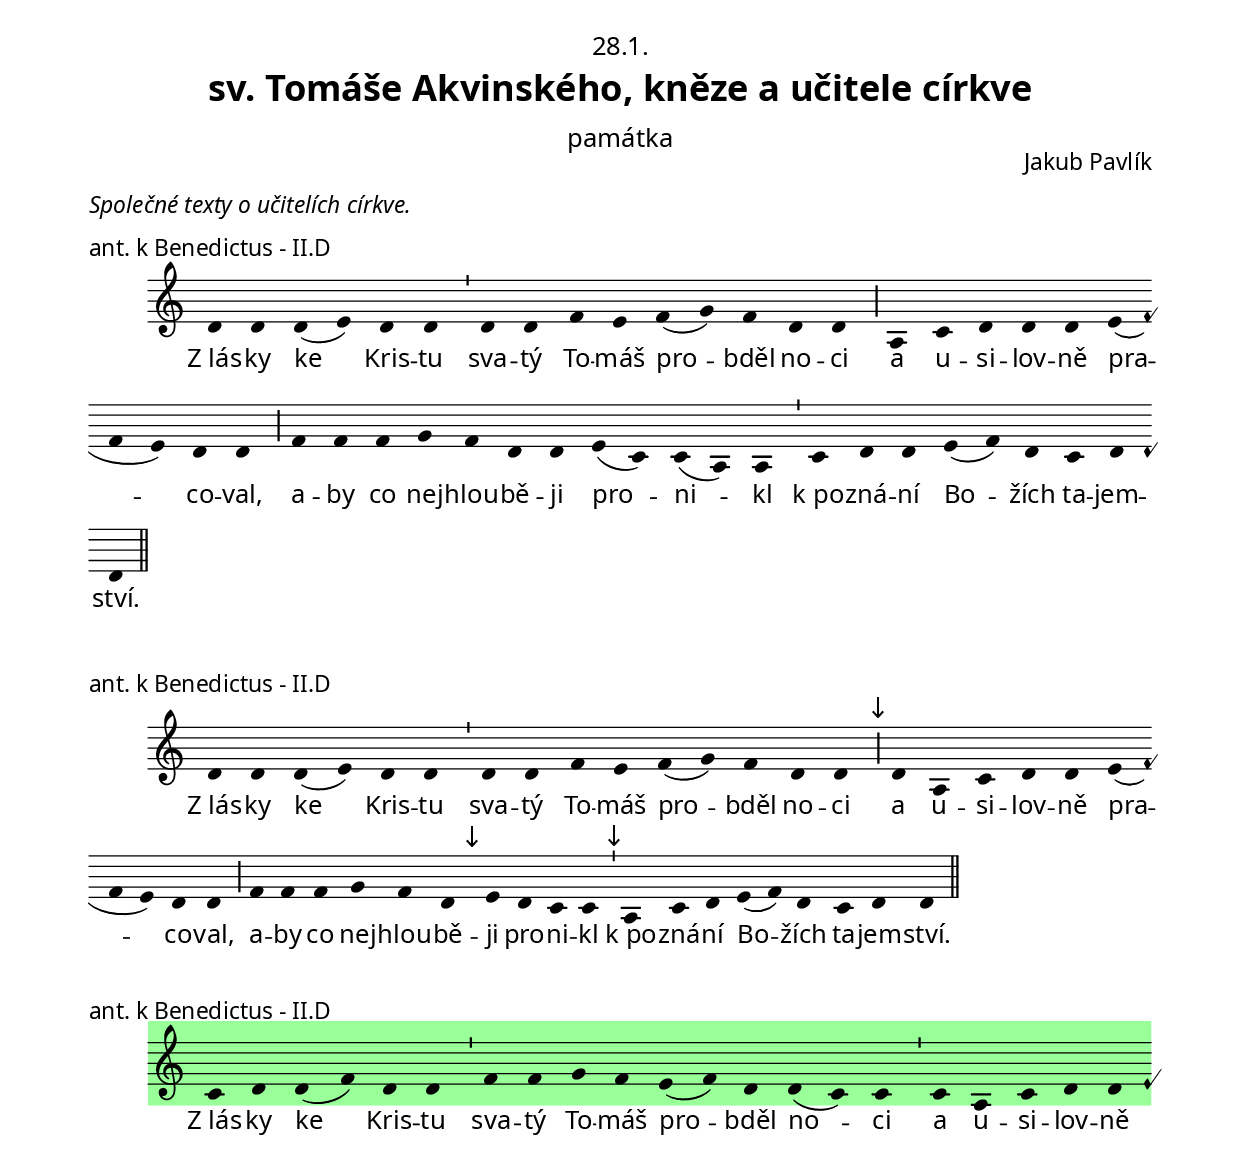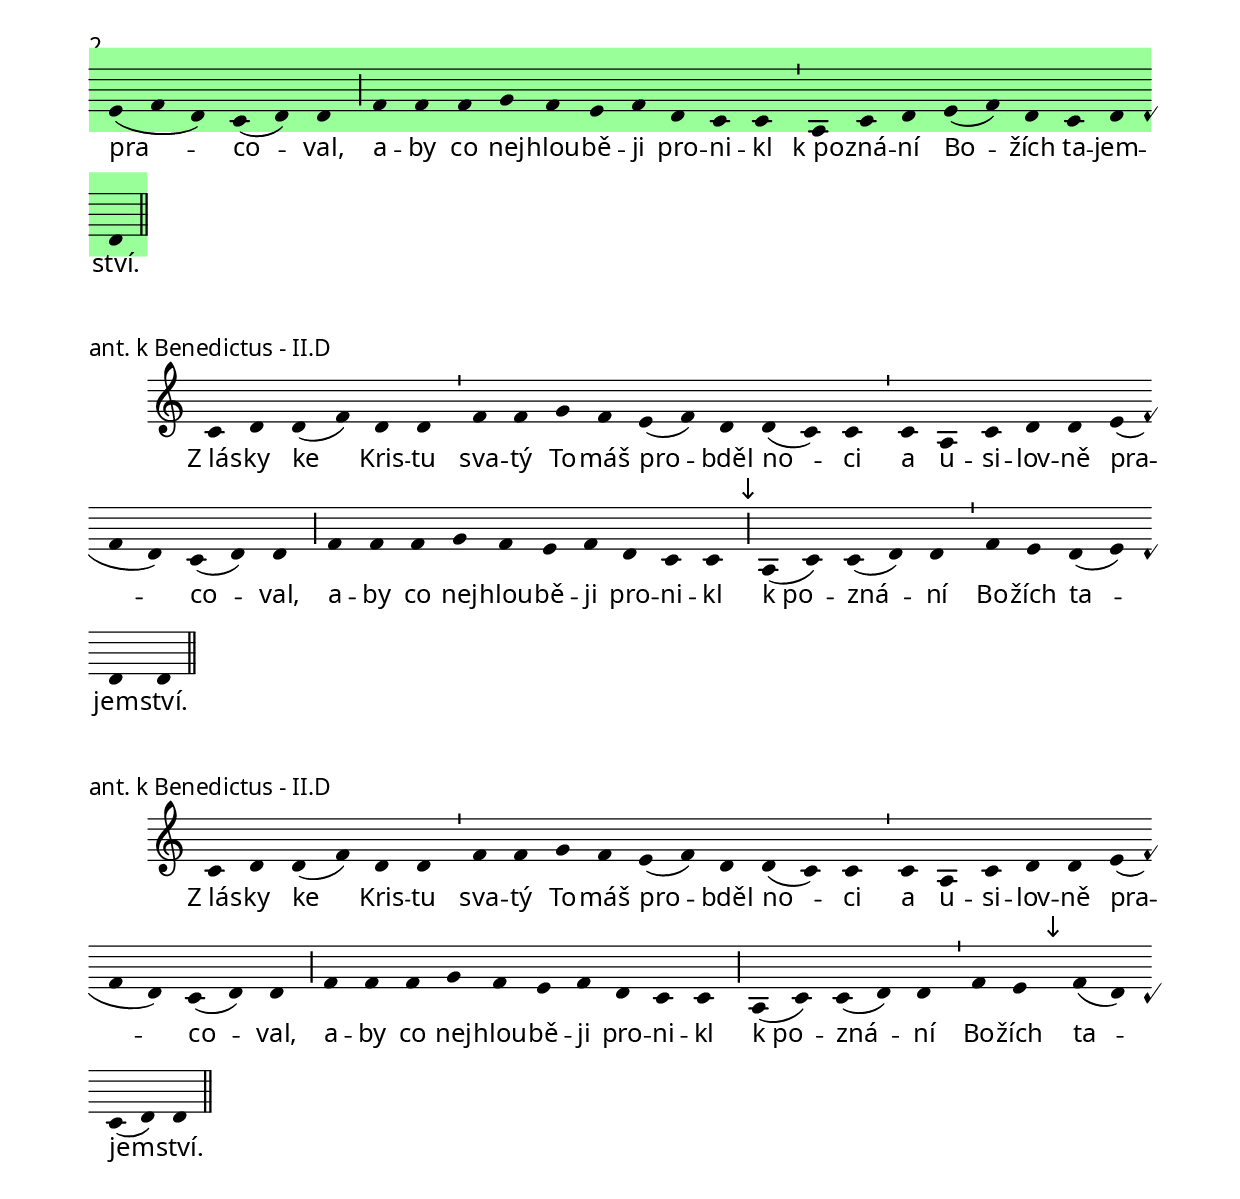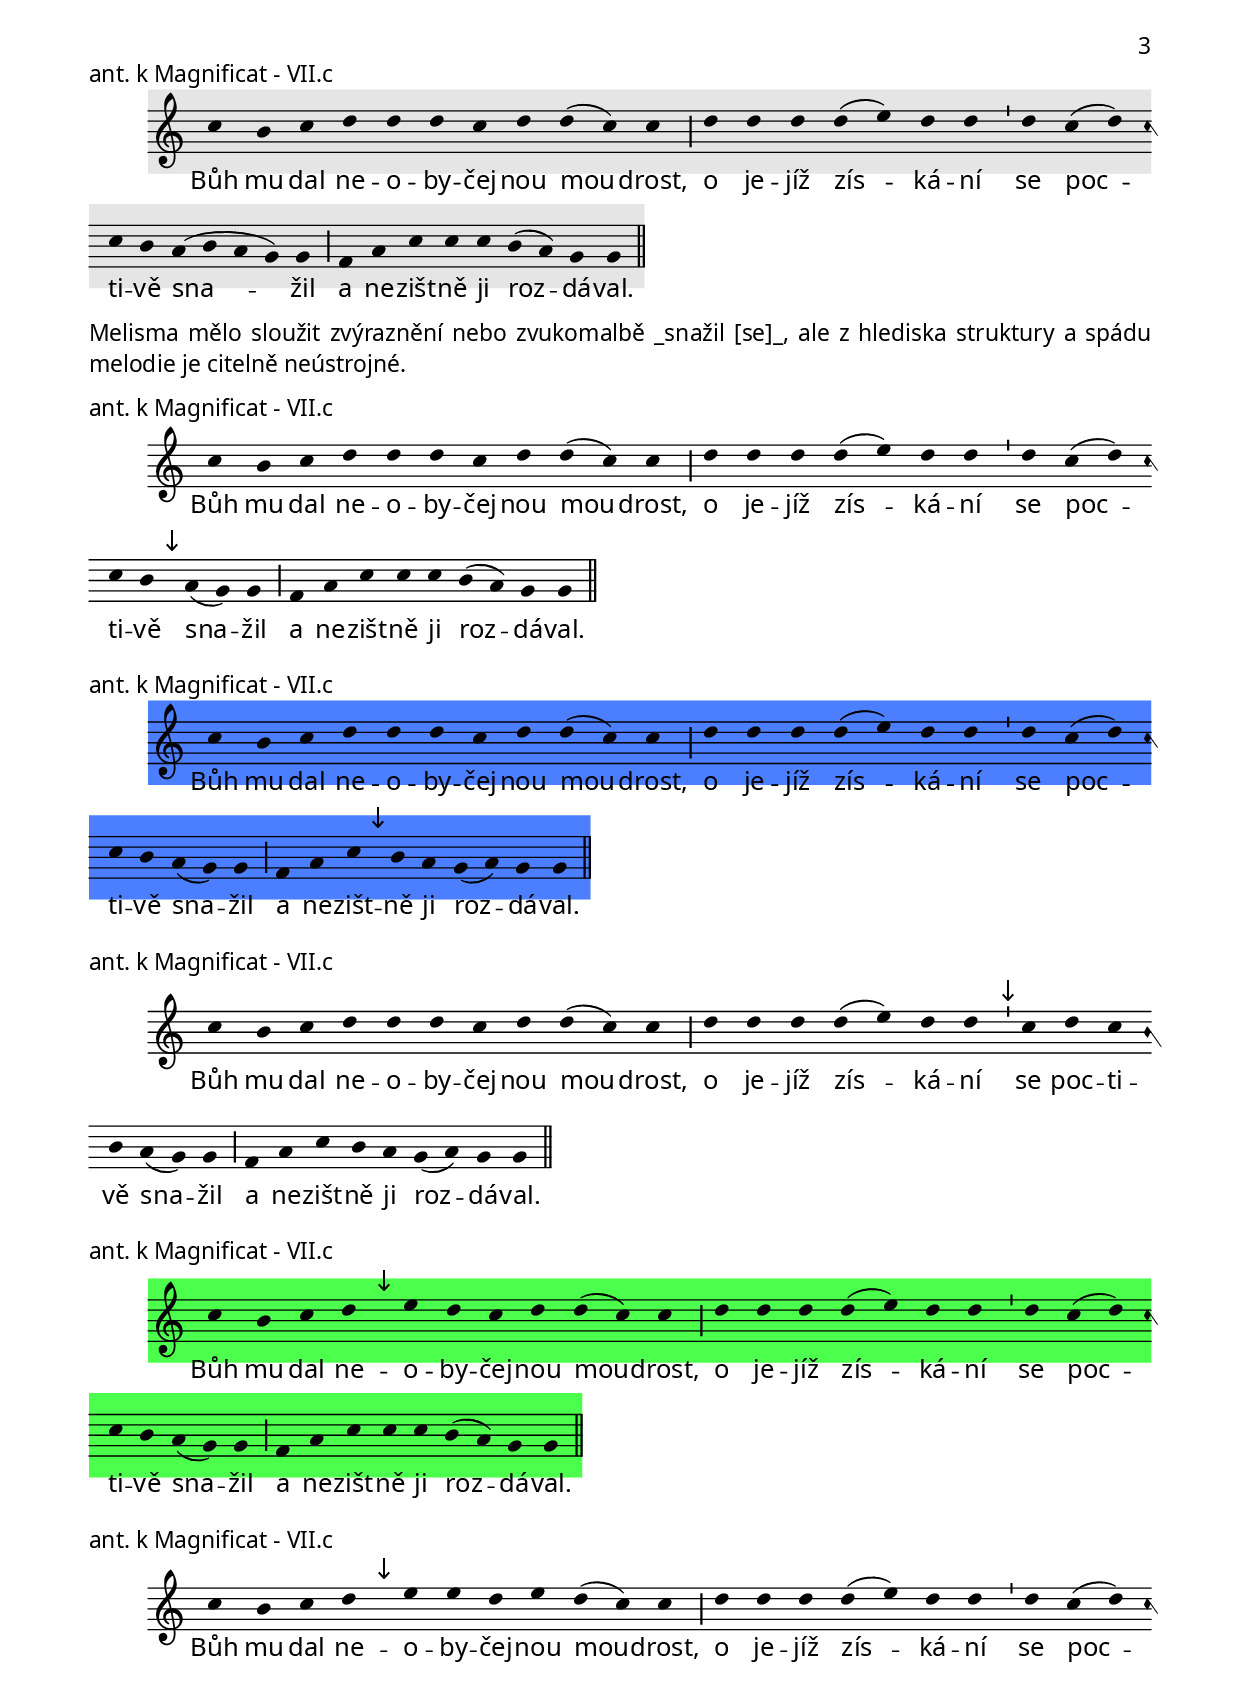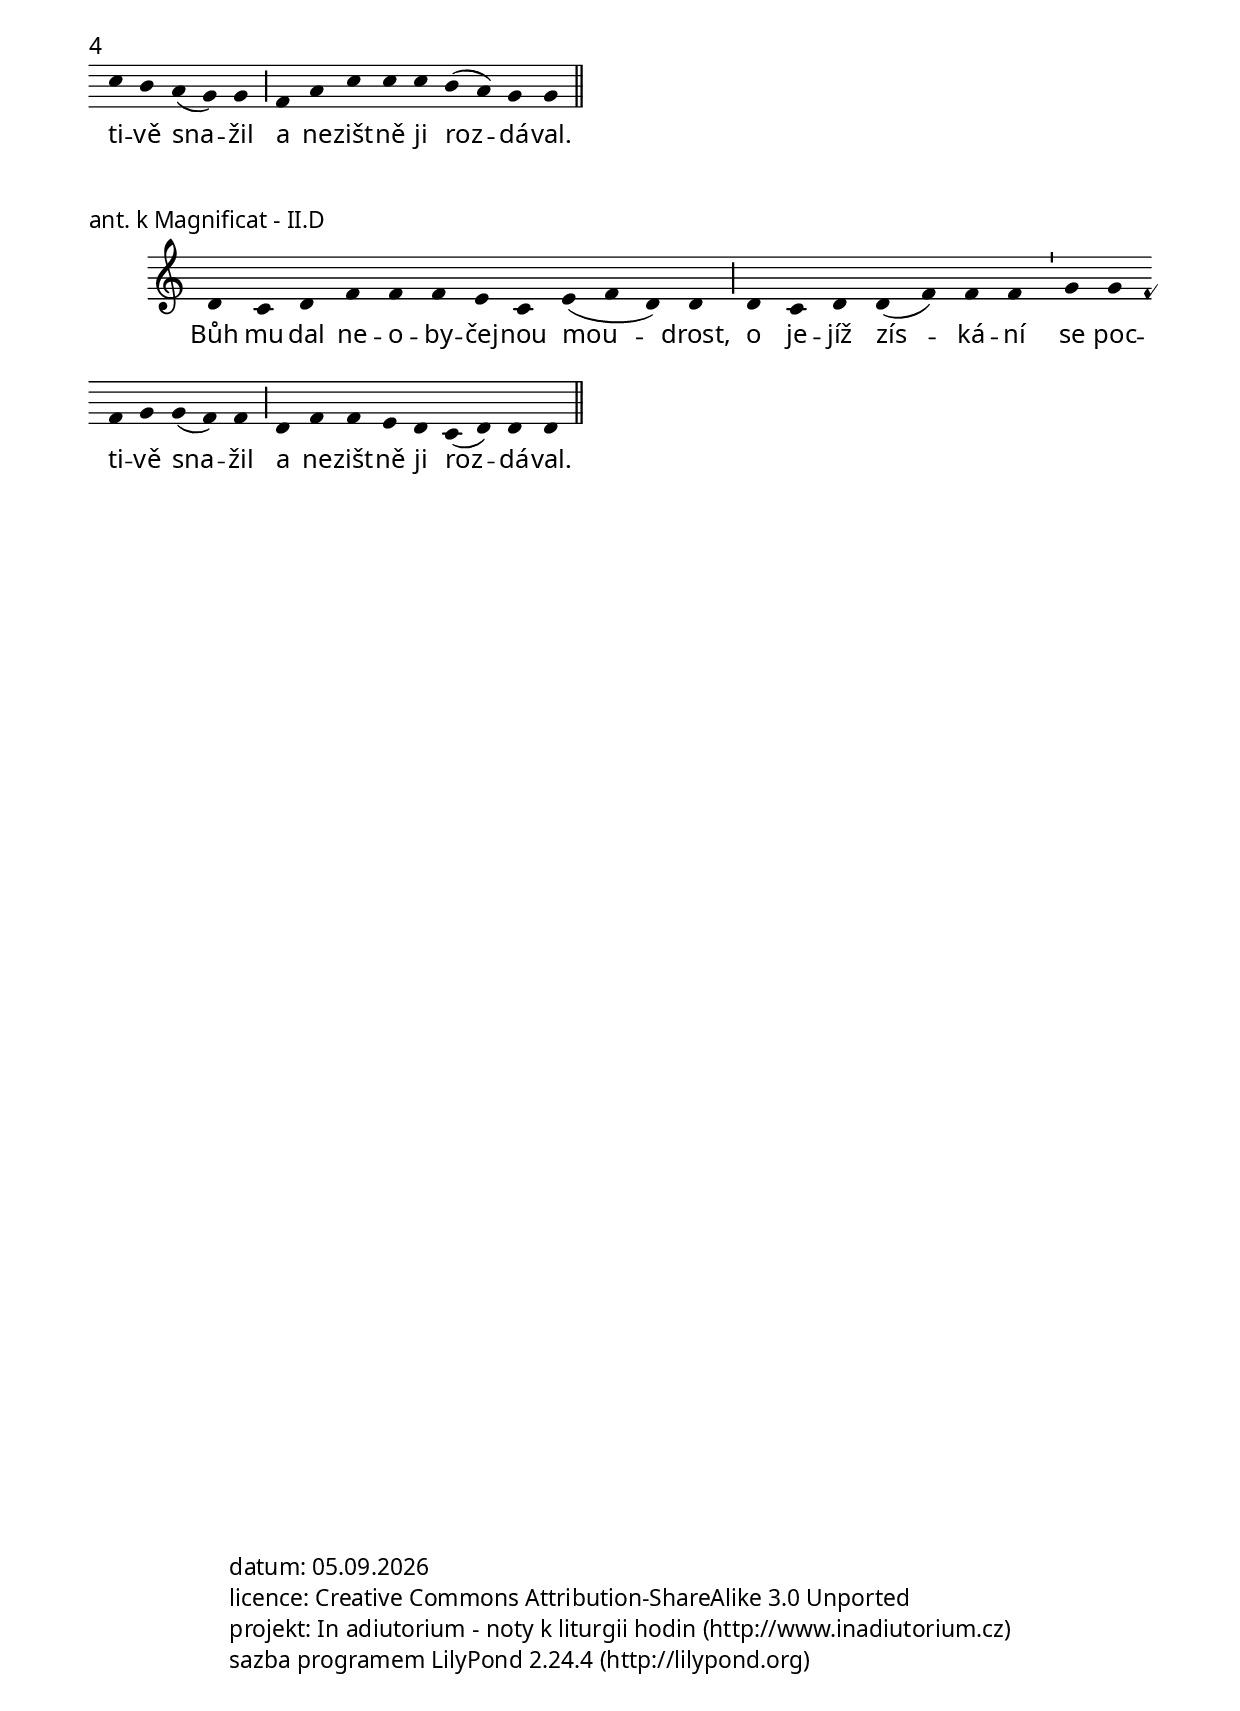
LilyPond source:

\version "2.17.24"

\include "../spolecne.ly"

\header {
  title = \markup\titleSvatek
            "sv. Tomáše Akvinského, kněze a učitele církve"
            památka
            28.1.
  composer = "Jakub Pavlík"
}

\markup\communia #'(#:ucitel)

\score {
  \relative c' {
    \choralniRezim
    d4 d d( e) d d \barMin
    d d f e f( g) f d d \barMaior
    a c d d d e( f e) d d \barMaior
    f f f g f d d e( c) c( a) a \barMin
    c d d e( f) d c d d \barFinalis
  }
  \addlyrics {
    Z_lás -- ky ke Kris -- tu
    sva -- tý To -- máš pro -- bděl no -- ci
    a u -- si -- lov -- ně pra -- co -- val,
    a -- by co nej -- hlou -- bě -- ji pro -- ni -- kl
    k_po -- zná -- ní Bo -- žích ta -- jem -- ství.
  }
  \header {
    quid = "ant. k Benedictus"
    modus = "II"
    differentia = "D"
    psalmus = ""
    id = "aben"
    piece = \markup {\sestavTitulekBezZalmu}
  }
}

\score {
  \relative c' {
    \choralniRezim
    d4 d d( e) d d \barMin
    d d f e f( g) f d d \barMaior
    \mark\sipka d a c d d e( f e) d d \barMaior
    f f f g f d \mark\sipka e d c c \barMin
    \mark\sipka a c d e( f) d c d d \barFinalis
  }
  \addlyrics {
    Z_lás -- ky ke Kris -- tu
    sva -- tý To -- máš pro -- bděl no -- ci
    a u -- si -- lov -- ně pra -- co -- val,
    a -- by co nej -- hlou -- bě -- ji pro -- ni -- kl
    k_po -- zná -- ní Bo -- žích ta -- jem -- ství.
  }
  \header {
    quid = "ant. k Benedictus"
    modus = "II"
    differentia = "D"
    psalmus = ""
    id = "aben"
    piece = \markup {\sestavTitulekBezZalmu}
  }
}

\score {
  \relative c' {
    \zvyraznovacZelenyII
    \choralniRezim
    c4 d d( f) d d \barMin
    f f g f e( f) d d( c) c \barMin
    c a c d d e( f d) c( d) d \barMaior
    f f f g f e f d c c \barMin
    a c d e( f) d c d d \barFinalis
  }
  \addlyrics {
    Z_lás -- ky ke Kris -- tu
    sva -- tý To -- máš pro -- bděl no -- ci
    a u -- si -- lov -- ně pra -- co -- val,
    a -- by co nej -- hlou -- bě -- ji pro -- ni -- kl
    k_po -- zná -- ní Bo -- žích ta -- jem -- ství.
  }
  \header {
    quid = "ant. k Benedictus"
    modus = "II"
    differentia = "D"
    psalmus = ""
    id = "aben"
    piece = \markup {\sestavTitulekBezZalmu}
  }
}

\score {
  \relative c' {
    \choralniRezim
    c4 d d( f) d d \barMin
    f f g f e( f) d d( c) c \barMin
    c a c d d e( f d) c( d) d \barMaior
    f f f g f e f d c c \mark\sipka \barMaior
    a( c) c( d) d \barMin f e d( e) d d \barFinalis
  }
  \addlyrics {
    Z_lás -- ky ke Kris -- tu
    sva -- tý To -- máš pro -- bděl no -- ci
    a u -- si -- lov -- ně pra -- co -- val,
    a -- by co nej -- hlou -- bě -- ji pro -- ni -- kl
    k_po -- zná -- ní Bo -- žích ta -- jem -- ství.
  }
  \header {
    quid = "ant. k Benedictus"
    modus = "II"
    differentia = "D"
    psalmus = ""
    id = "aben"
    piece = \markup {\sestavTitulekBezZalmu}
  }
}

\score {
  \relative c' {
    \choralniRezim
    c4 d d( f) d d \barMin
    f f g f e( f) d d( c) c \barMin
    c a c d d e( f d) c( d) d \barMaior
    f f f g f e f d c c \barMaior
    a( c) c( d) d \barMin f e \mark\sipka f( d) c( d) d \barFinalis
  }
  \addlyrics {
    Z_lás -- ky ke Kris -- tu
    sva -- tý To -- máš pro -- bděl no -- ci
    a u -- si -- lov -- ně pra -- co -- val,
    a -- by co nej -- hlou -- bě -- ji pro -- ni -- kl
    k_po -- zná -- ní Bo -- žích ta -- jem -- ství.
  }
  \header {
    quid = "ant. k Benedictus"
    modus = "II"
    differentia = "D"
    psalmus = ""
    id = "aben"
    piece = \markup {\sestavTitulekBezZalmu}
  }
}

\pageBreak

\score {
  \relative c'' {
    \zvyraznovacSedy
    \choralniRezim
    c4 b c d d d c d d( c) c \barMaior
    d d d d( e) d d \barMin d c( d) c b a( b a g) g \barMaior
    f a c c c b( a) g g \barFinalis
  }
  \addlyrics {
    Bůh mu dal ne -- o -- by -- čej -- nou mou -- drost,
    o je -- jíž zís -- ká -- ní se poc -- ti -- vě sna -- žil
    a ne -- zišt -- ně ji roz -- dá -- val.
  }
  \header {
    quid = "ant. k Magnificat"
    modus = "VII"
    differentia = "c"
    psalmus = ""
    id = "amag"
    piece = \markup {\sestavTitulekBezZalmu}
  }
}

\markup\justify{
  Melisma mělo sloužit zvýraznění nebo zvukomalbě _snažil [se]_,
  ale z hlediska struktury a spádu melodie je citelně neústrojné.
}

\score {
  \relative c'' {
    \choralniRezim
    c4 b c d d d c d d( c) c \barMaior
    d d d d( e) d d \barMin d c( d) c b \mark\sipka a( g) g \barMaior
    f a c c c b( a) g g \barFinalis
  }
  \addlyrics {
    Bůh mu dal ne -- o -- by -- čej -- nou mou -- drost,
    o je -- jíž zís -- ká -- ní se poc -- ti -- vě sna -- žil
    a ne -- zišt -- ně ji roz -- dá -- val.
  }
  \header {
    quid = "ant. k Magnificat"
    modus = "VII"
    differentia = "c"
    psalmus = ""
    id = "amag"
    piece = \markup {\sestavTitulekBezZalmu}
  }
}

\score {
  \relative c'' {
    \zvyraznovacModry
    \choralniRezim
    c4 b c d d d c d d( c) c \barMaior
    d d d d( e) d d \barMin d c( d) c b a( g) g \barMaior
    f a c \mark\sipka b a g( a) g g \barFinalis
  }
  \addlyrics {
    Bůh mu dal ne -- o -- by -- čej -- nou mou -- drost,
    o je -- jíž zís -- ká -- ní se poc -- ti -- vě sna -- žil
    a ne -- zišt -- ně ji roz -- dá -- val.
  }
  \header {
    quid = "ant. k Magnificat"
    modus = "VII"
    differentia = "c"
    psalmus = ""
    id = "amag"
    piece = \markup {\sestavTitulekBezZalmu}
  }
}

\score {
  \relative c'' {
    \choralniRezim
    c4 b c d d d c d d( c) c \barMaior
    d d d d( e) d d \barMin \mark\sipka c d c b a( g) g \barMaior
    f a c b a g( a) g g \barFinalis
  }
  \addlyrics {
    Bůh mu dal ne -- o -- by -- čej -- nou mou -- drost,
    o je -- jíž zís -- ká -- ní se poc -- ti -- vě sna -- žil
    a ne -- zišt -- ně ji roz -- dá -- val.
  }
  \header {
    quid = "ant. k Magnificat"
    modus = "VII"
    differentia = "c"
    psalmus = ""
    id = "amag"
    piece = \markup {\sestavTitulekBezZalmu}
  }
}

\score {
  \relative c'' {
    \zvyraznovacZeleny
    \choralniRezim
    c4 b c d \mark\sipka e d c d d( c) c \barMaior
    d d d d( e) d d \barMin d c( d) c b a( g) g \barMaior
    f a c c c b( a) g g \barFinalis
  }
  \addlyrics {
    Bůh mu dal ne -- o -- by -- čej -- nou mou -- drost,
    o je -- jíž zís -- ká -- ní se poc -- ti -- vě sna -- žil
    a ne -- zišt -- ně ji roz -- dá -- val.
  }
  \header {
    quid = "ant. k Magnificat"
    modus = "VII"
    differentia = "c"
    psalmus = ""
    id = "amag"
    piece = \markup {\sestavTitulekBezZalmu}
  }
}

\score {
  \relative c'' {
    \choralniRezim
    c4 b c d \mark\sipka e e d e d( c) c \barMaior
    d d d d( e) d d \barMin d c( d) c b a( g) g \barMaior
    f a c c c b( a) g g \barFinalis
  }
  \addlyrics {
    Bůh mu dal ne -- o -- by -- čej -- nou mou -- drost,
    o je -- jíž zís -- ká -- ní se poc -- ti -- vě sna -- žil
    a ne -- zišt -- ně ji roz -- dá -- val.
  }
  \header {
    quid = "ant. k Magnificat"
    modus = "VII"
    differentia = "c"
    psalmus = ""
    id = "amag"
    piece = \markup {\sestavTitulekBezZalmu}
  }
}

\score {
  \relative c' {
    \choralniRezim
    d4 c d f f f e c e( f d) d \barMaior
    d c d d( f) f f \barMin g g f g g( f) f \barMaior
    d f f e d c( d) d d \barFinalis
  }
  \addlyrics {
    Bůh mu dal ne -- o -- by -- čej -- nou mou -- drost,
    o je -- jíž zís -- ká -- ní se poc -- ti -- vě sna -- žil
    a ne -- zišt -- ně ji roz -- dá -- val.
  }
  \header {
    quid = "ant. k Magnificat"
    modus = "II"
    differentia = "D"
    psalmus = ""
    id = "amag"
    piece = \markup {\sestavTitulekBezZalmu}
  }
}